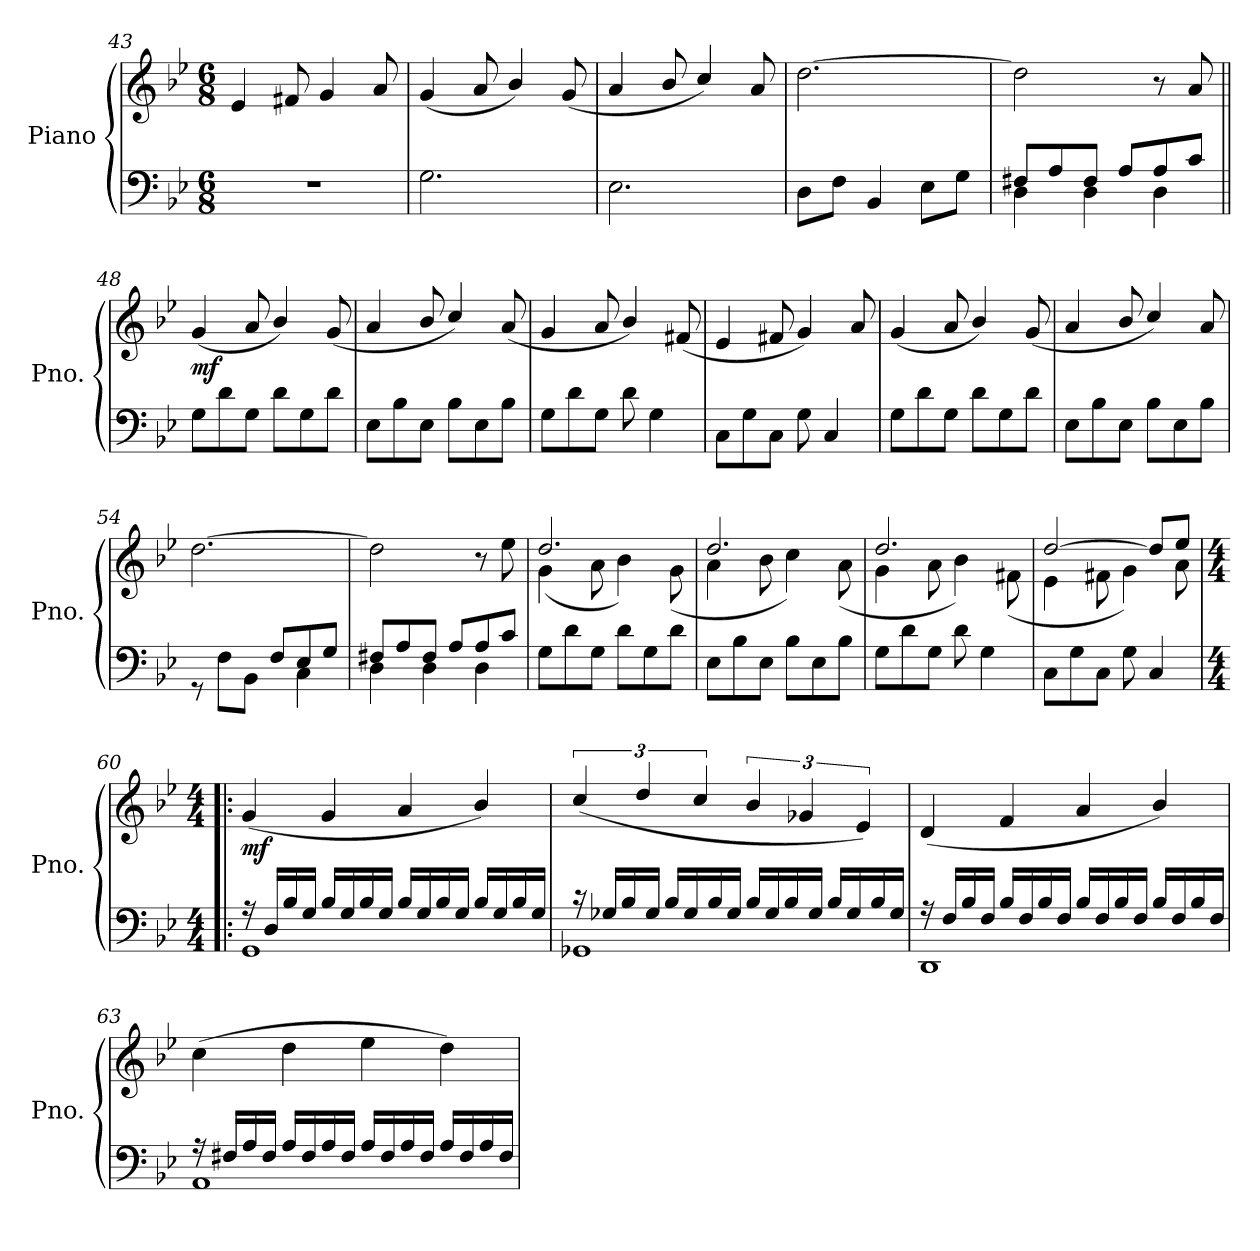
**kern	**kern	**dynam
*part1	*part1	*part1
*staff2	*staff1	*staff1/2
*I"Piano	*	*
*I'Pno.	*	*
!!LO:PB:g=z
*clefF4	*clefG2	*
*k[b-e-]	*k[b-e-]	*
*M6/8	*M6/8	*
=43	=43	=43
2.r	4e-/	.
.	8f#X/	.
.	4g/	.
.	8a/	.
=44	=44	=44
2.G\	(4g/	.
.	8a/	.
.	4b-/)	.
.	(8g/	.
=45	=45	=45
2.E-\	4a/	.
.	8b-/	.
.	4cc/)	.
.	8a/	.
=46	=46	=46
8D\L	[2.dd\	.
8F\J	.	.
4BB-/	.	.
8E-\L	.	.
8G\J	.	.
=47	=47	=47
*^	*	*
8F#X/L	4D\	2dd\]	.
8A/	.	.	.
8F#/J	4D\	.	.
8A/L	.	.	.
8A/	4D\	8r	.
8c/J	.	8a/	.
*v	*v	*	*
!!LO:LB:g=z
=48||	=48||	=48||
!	!	!LO:DY:b
8G\L	(4g/	mf
8d\	.	.
8G\J	8a/	.
8d\L	4b-/)	.
8G\	.	.
8d\J	(8g/	.
=49	=49	=49
8E-\L	4a/	.
8B-\	.	.
8E-\J	8b-/	.
8B-\L	4cc/)	.
8E-\	.	.
8B-\J	(8a/	.
=50	=50	=50
8G\L	4g/	.
8d\	.	.
8G\J	8a/	.
8d\	4b-/)	.
4G\	.	.
.	(8f#X/	.
=51	=51	=51
8C\L	4e-/	.
8G\	.	.
8C\J	8f#X/	.
8G\	4g/)	.
4C/	.	.
.	8a/	.
!!LO:LB:g=z
=52	=52	=52
8G\L	(4g/	.
8d\	.	.
8G\J	8a/	.
8d\L	4b-/)	.
8G\	.	.
8d\J	(8g/	.
=53	=53	=53
8E-\L	4a/	.
8B-\	.	.
8E-\J	8b-/	.
8B-\L	4cc/)	.
8E-\	.	.
8B-\J	8a/	.
=54	=54	=54
*^	*	*
8rGG	2ryy	[2.dd\	.
8F\L	.	.	.
8BB-\J	.	.	.
8F/L	.	.	.
8E-/	4C\	.	.
8G/J	.	.	.
=55	=55	=55	=55
8F#X/L	4D\	2dd\]	.
8A/	.	.	.
8F#/J	4D\	.	.
8A/L	.	.	.
8A/	4D\	8r	.
8c/J	.	8ee-\	.
*v	*v	*	*
!!LO:LB:g=z
=56	=56	=56
*	*^	*
8G\L	2.dd/	(4g\	.
8d\	.	.	.
8G\J	.	8a\	.
8d\L	.	4b-\)	.
8G\	.	.	.
8d\J	.	(8g\	.
=57	=57	=57	=57
8E-\L	2.dd/	4a\	.
8B-\	.	.	.
8E-\J	.	8b-\	.
8B-\L	.	4cc\)	.
8E-\	.	.	.
8B-\J	.	(8a\	.
=58	=58	=58	=58
8G\L	2.dd/	4g\	.
8d\	.	.	.
8G\J	.	8a\	.
8d\	.	4b-\)	.
4G\	.	.	.
.	.	(8f#X\	.
=59	=59	=59	=59
8C\L	[2dd/	4e-\	.
8G\	.	.	.
8C\J	.	8f#X\	.
8G\	.	4g\)	.
4C/	8dd/L]	.	.
.	8ee-/J	8a\	.
*	*v	*v	*
!!LO:LB:g=z
=60!|:	=60!|:	=60!|:
*M4/4	*M4/4	*
*	*MM92	*
*^	*^	*
!	!	!	!	!LO:DY:b
*	*	*v	*v	*
16r	1GG	(4g/	mf
16D/LL	.	.	.
16B-/	.	.	.
16G/JJ	.	.	.
16B-/LL	.	4g/	.
16G/	.	.	.
16B-/	.	.	.
16G/JJ	.	.	.
16B-/LL	.	4a/	.
16G/	.	.	.
16B-/	.	.	.
16G/JJ	.	.	.
16B-/LL	.	4b-/)	.
16G/	.	.	.
16B-/	.	.	.
16G/JJ	.	.	.
=61	=61	=61	=61
16r	1GG-X	(6cc/	.
16G-X/LL	.	.	.
16B-/	.	.	.
.	.	6dd/	.
16G-/JJ	.	.	.
16B-/LL	.	.	.
16G-/	.	.	.
.	.	6cc/	.
16B-/	.	.	.
16G-/JJ	.	.	.
16B-/LL	.	6b-/	.
16G-/	.	.	.
16B-/	.	.	.
.	.	6g-X/	.
16G-/JJ	.	.	.
16B-/LL	.	.	.
16G-/	.	.	.
.	.	6e-/)	.
16B-/	.	.	.
16G-/JJ	.	.	.
!!LO:PB:g=z
=62	=62	=62	=62
16r	1DD	(4d/	.
16F/LL	.	.	.
16B-/	.	.	.
16F/JJ	.	.	.
16B-/LL	.	4f/	.
16F/	.	.	.
16B-/	.	.	.
16F/JJ	.	.	.
16B-/LL	.	4a/	.
16F/	.	.	.
16B-/	.	.	.
16F/JJ	.	.	.
16B-/LL	.	4b-/)	.
16F/	.	.	.
16B-/	.	.	.
16F/JJ	.	.	.
=63	=63	=63	=63
16r	1AA	(4cc\	.
16F#X/LL	.	.	.
16A/	.	.	.
16F#/JJ	.	.	.
16A/LL	.	4dd\	.
16F#/	.	.	.
16A/	.	.	.
16F#/JJ	.	.	.
16A/LL	.	4ee-\	.
16F#/	.	.	.
16A/	.	.	.
16F#/JJ	.	.	.
16A/LL	.	4dd\)	.
16F#/	.	.	.
16A/	.	.	.
16F#/JJ	.	.	.
*v	*v	*	*
=	=	=
*-	*-	*-
